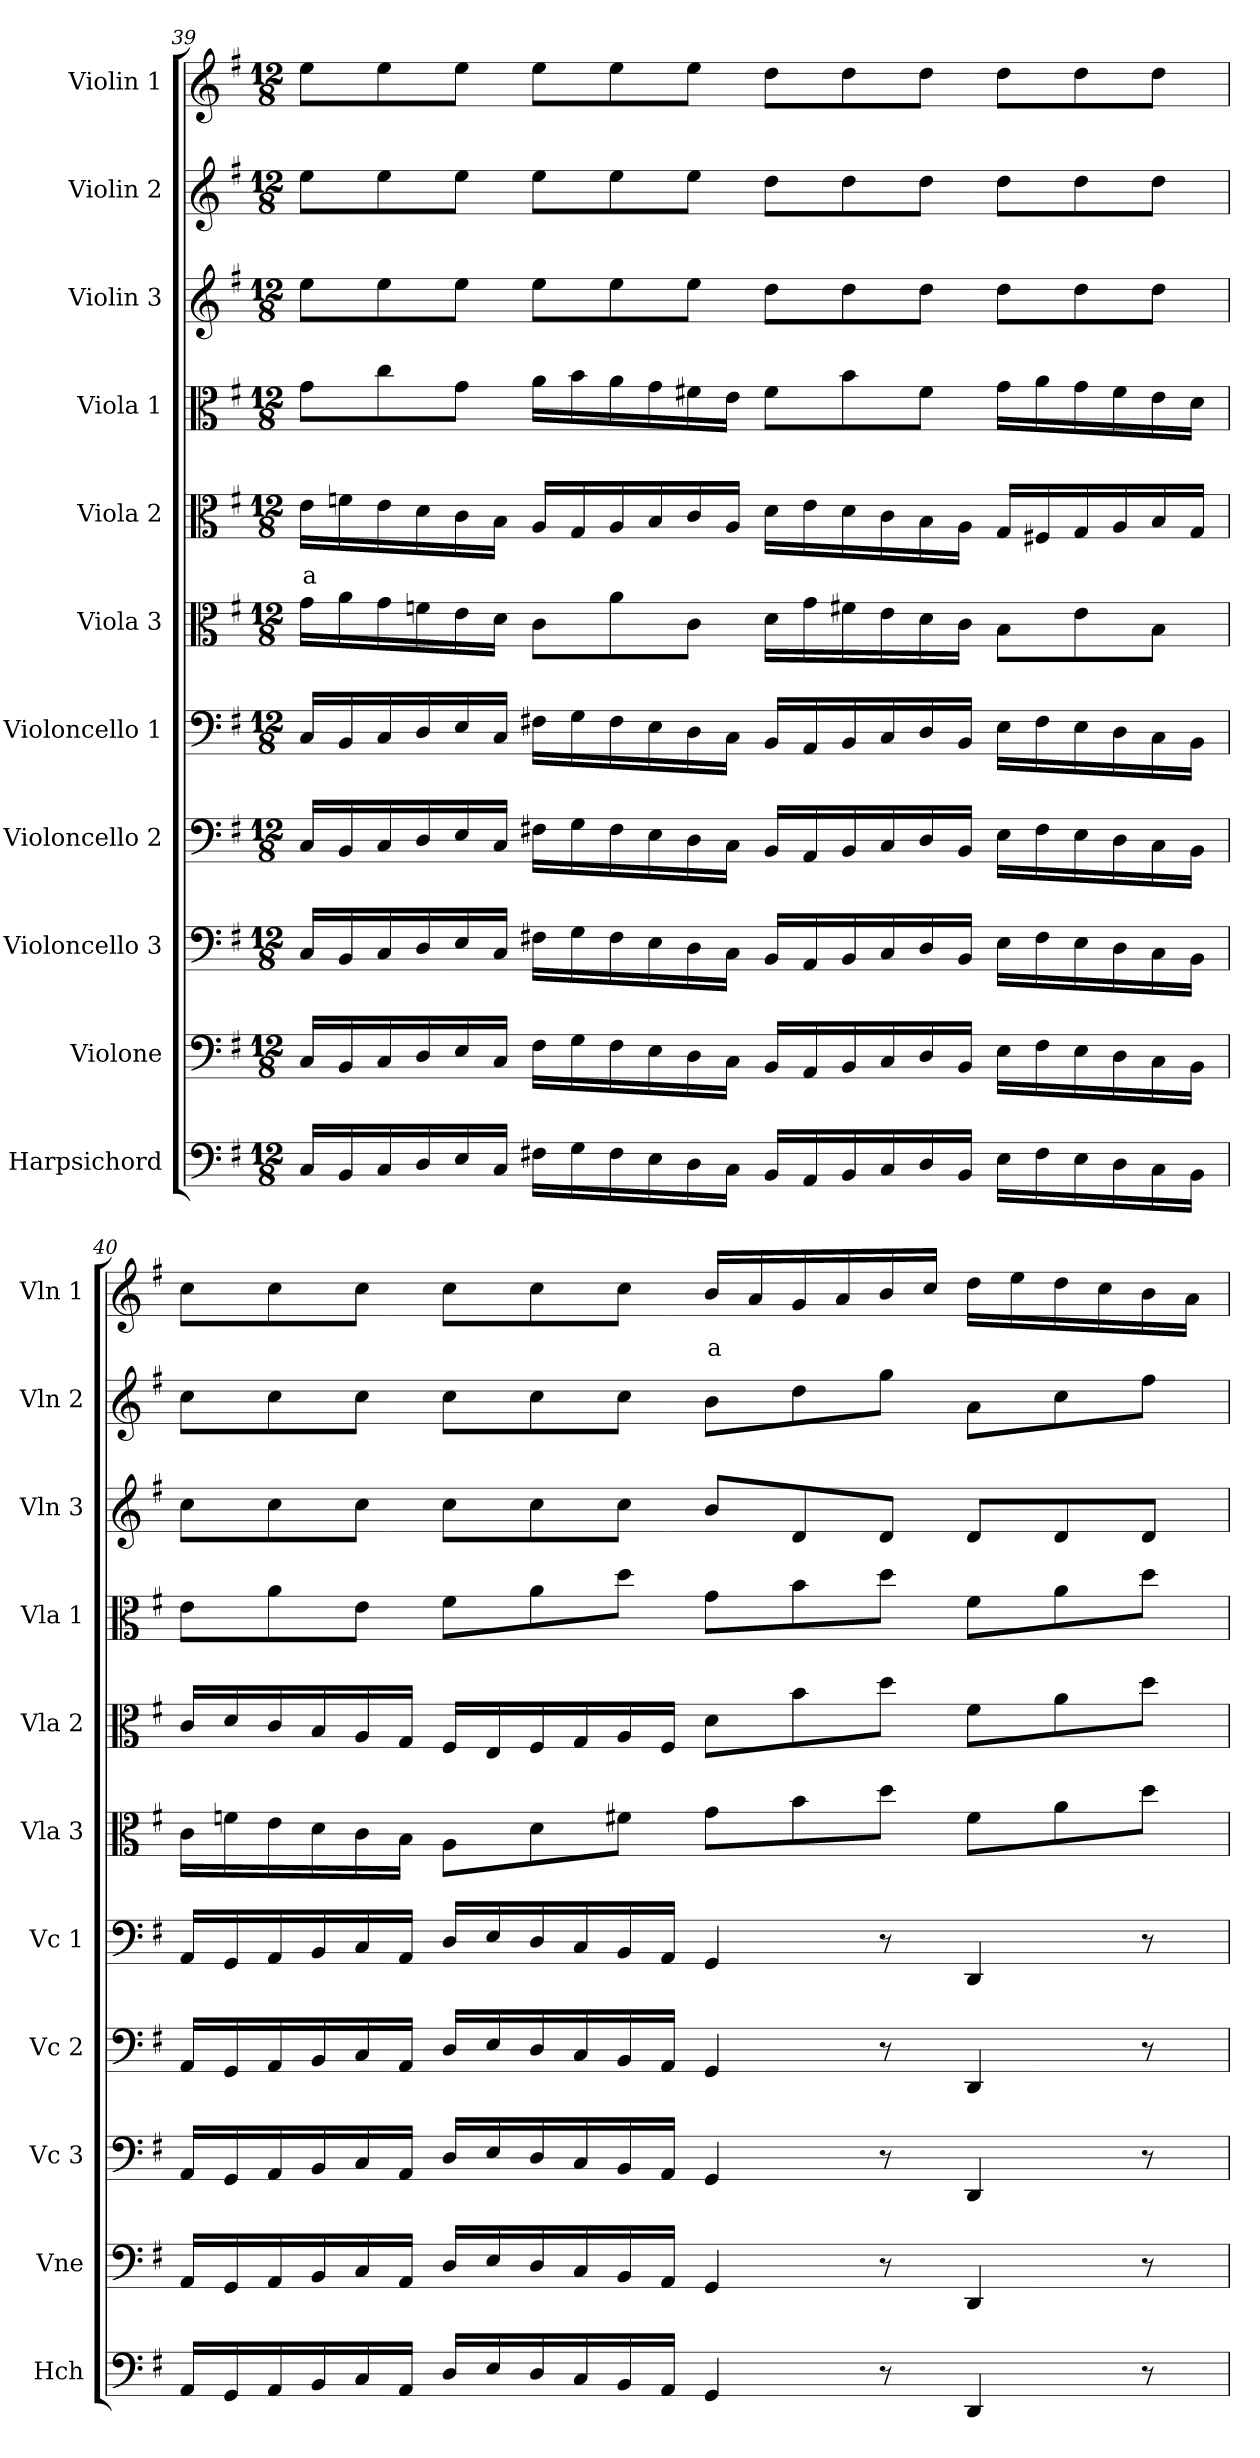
**kern	**kern	**kern	**kern	**kern	**kern	**kern	**text	**kern	**kern	**kern	**kern	**text
*part11	*part10	*part9	*part8	*part7	*part6	*part5	*part5	*part4	*part3	*part2	*part1	*part1
*staff11	*staff10	*staff9	*staff8	*staff7	*staff6	*staff5	*staff5	*staff4	*staff3	*staff2	*staff1	*staff1
*I"Harpsichord	*I"Violone	*I"Violoncello 3	*I"Violoncello 2	*I"Violoncello 1	*I"Viola 3	*I"Viola 2	*	*I"Viola 1	*I"Violin 3	*I"Violin 2	*I"Violin 1	*
*I'Hch	*I'Vne	*I'Vc 3	*I'Vc 2	*I'Vc 1	*I'Vla 3	*I'Vla 2	*	*I'Vla 1	*I'Vln 3	*I'Vln 2	*I'Vln 1	*
!!LO:PB:g=z
*clefF4	*clefF4	*clefF4	*clefF4	*clefF4	*clefC3	*clefC3	*	*clefC3	*clefG2	*clefG2	*clefG2	*
*	*ITrd7c12	*	*	*	*	*	*	*	*	*	*	*
*k[f#]	*k[f#]	*k[f#]	*k[f#]	*k[f#]	*k[f#]	*k[f#]	*	*k[f#]	*k[f#]	*k[f#]	*k[f#]	*
*M12/8	*M12/8	*M12/8	*M12/8	*M12/8	*M12/8	*M12/8	*	*M12/8	*M12/8	*M12/8	*M12/8	*
=39	=39	=39	=39	=39	=39	=39	=39	=39	=39	=39	=39	=39
!	!	!	!	!	!	!	!LO:LY:b:color=#FF0000	!	!	!	!	!
16C/LL	16CC/LL	16C/LL	16C/LL	16C/LL	16g\LL	16e\LL	a	8g\L	8ee\L	8ee\L	8ee\L	.
16BB/	16BBB/	16BB/	16BB/	16BB/	16a\	16fn\	.	.	.	.	.	.
16C/	16CC/	16C/	16C/	16C/	16g\	16e\	.	8cc\	8ee\	8ee\	8ee\	.
16D/	16DD/	16D/	16D/	16D/	16fn\	16d\	.	.	.	.	.	.
16E/	16EE/	16E/	16E/	16E/	16e\	16c\	.	8g\J	8ee\J	8ee\J	8ee\J	.
16C/JJ	16CC/JJ	16C/JJ	16C/JJ	16C/JJ	16d\JJ	16B\JJ	.	.	.	.	.	.
16F#X\LL	16FF#\LL	16F#X\LL	16F#X\LL	16F#X\LL	8c\L	16A/LL	.	16a\LL	8ee\L	8ee\L	8ee\L	.
16G\	16GG\	16G\	16G\	16G\	.	16G/	.	16b\	.	.	.	.
16F#\	16FF#\	16F#\	16F#\	16F#\	8a\	16A/	.	16a\	8ee\	8ee\	8ee\	.
16E\	16EE\	16E\	16E\	16E\	.	16B/	.	16g\	.	.	.	.
16D\	16DD\	16D\	16D\	16D\	8c\J	16c/	.	16f#X\	8ee\J	8ee\J	8ee\J	.
16C\JJ	16CC\JJ	16C\JJ	16C\JJ	16C\JJ	.	16A/JJ	.	16e\JJ	.	.	.	.
16BB/LL	16BBB/LL	16BB/LL	16BB/LL	16BB/LL	16d\LL	16d\LL	.	8f#\L	8dd\L	8dd\L	8dd\L	.
16AA/	16AAA/	16AA/	16AA/	16AA/	16g\	16e\	.	.	.	.	.	.
16BB/	16BBB/	16BB/	16BB/	16BB/	16f#X\	16d\	.	8b\	8dd\	8dd\	8dd\	.
16C/	16CC/	16C/	16C/	16C/	16e\	16c\	.	.	.	.	.	.
16D/	16DD/	16D/	16D/	16D/	16d\	16B\	.	8f#\J	8dd\J	8dd\J	8dd\J	.
16BB/JJ	16BBB/JJ	16BB/JJ	16BB/JJ	16BB/JJ	16c\JJ	16A\JJ	.	.	.	.	.	.
16E\LL	16EE\LL	16E\LL	16E\LL	16E\LL	8B\L	16G/LL	.	16g\LL	8dd\L	8dd\L	8dd\L	.
16F#\	16FF#\	16F#\	16F#\	16F#\	.	16F#X/	.	16a\	.	.	.	.
16E\	16EE\	16E\	16E\	16E\	8e\	16G/	.	16g\	8dd\	8dd\	8dd\	.
16D\	16DD\	16D\	16D\	16D\	.	16A/	.	16f#\	.	.	.	.
16C\	16CC\	16C\	16C\	16C\	8B\J	16B/	.	16e\	8dd\J	8dd\J	8dd\J	.
16BB\JJ	16BBB\JJ	16BB\JJ	16BB\JJ	16BB\JJ	.	16G/JJ	.	16d\JJ	.	.	.	.
=40	=40	=40	=40	=40	=40	=40	=40	=40	=40	=40	=40	=40
16AA/LL	16AAA/LL	16AA/LL	16AA/LL	16AA/LL	16c\LL	16c/LL	.	8e\L	8cc\L	8cc\L	8cc\L	.
16GG/	16GGG/	16GG/	16GG/	16GG/	16fn\	16d/	.	.	.	.	.	.
16AA/	16AAA/	16AA/	16AA/	16AA/	16e\	16c/	.	8a\	8cc\	8cc\	8cc\	.
16BB/	16BBB/	16BB/	16BB/	16BB/	16d\	16B/	.	.	.	.	.	.
16C/	16CC/	16C/	16C/	16C/	16c\	16A/	.	8e\J	8cc\J	8cc\J	8cc\J	.
16AA/JJ	16AAA/JJ	16AA/JJ	16AA/JJ	16AA/JJ	16B\JJ	16G/JJ	.	.	.	.	.	.
16D/LL	16DD/LL	16D/LL	16D/LL	16D/LL	8A\L	16F#/LL	.	8f#\L	8cc\L	8cc\L	8cc\L	.
16E/	16EE/	16E/	16E/	16E/	.	16E/	.	.	.	.	.	.
16D/	16DD/	16D/	16D/	16D/	8d\	16F#/	.	8a\	8cc\	8cc\	8cc\	.
16C/	16CC/	16C/	16C/	16C/	.	16G/	.	.	.	.	.	.
16BB/	16BBB/	16BB/	16BB/	16BB/	8f#X\J	16A/	.	8dd\J	8cc\J	8cc\J	8cc\J	.
16AA/JJ	16AAA/JJ	16AA/JJ	16AA/JJ	16AA/JJ	.	16F#/JJ	.	.	.	.	.	.
!	!	!	!	!	!	!	!	!	!	!	!	!LO:LY:b:color=#FF0000
4GG/	4GGG/	4GG/	4GG/	4GG/	8g\L	8d\L	.	8g\L	8b/L	8b\L	16b/LL	a
.	.	.	.	.	.	.	.	.	.	.	16a/	.
.	.	.	.	.	8b\	8b\	.	8b\	8d/	8dd\	16g/	.
.	.	.	.	.	.	.	.	.	.	.	16a/	.
8r	8r	8r	8r	8r	8dd\J	8dd\J	.	8dd\J	8d/J	8gg\J	16b/	.
.	.	.	.	.	.	.	.	.	.	.	16cc/JJ	.
4DD/	4DDD/	4DD/	4DD/	4DD/	8f#\L	8f#\L	.	8f#\L	8d/L	8a\L	16dd\LL	.
.	.	.	.	.	.	.	.	.	.	.	16ee\	.
.	.	.	.	.	8a\	8a\	.	8a\	8d/	8cc\	16dd\	.
.	.	.	.	.	.	.	.	.	.	.	16cc\	.
8r	8r	8r	8r	8r	8dd\J	8dd\J	.	8dd\J	8d/J	8ff#\J	16b\	.
.	.	.	.	.	.	.	.	.	.	.	16a\JJ	.
=	=	=	=	=	=	=	=	=	=	=	=	=
*-	*-	*-	*-	*-	*-	*-	*-	*-	*-	*-	*-	*-
